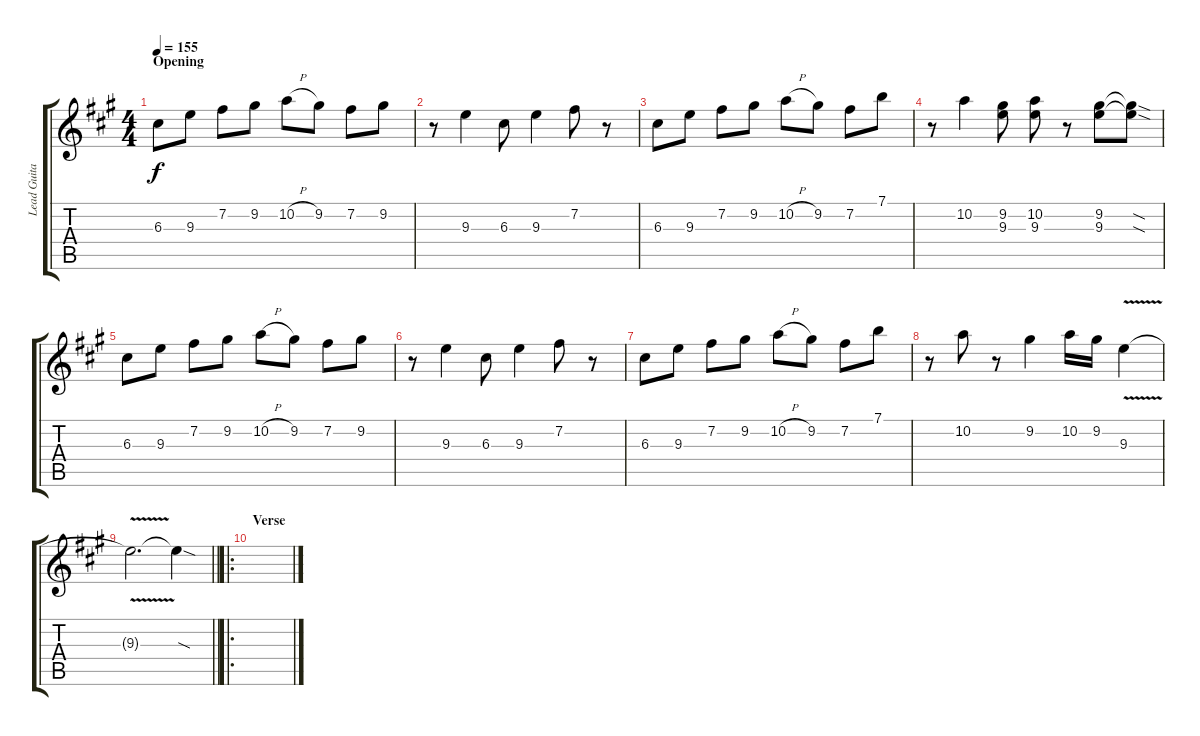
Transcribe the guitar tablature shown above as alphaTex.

\track ("Lead Guitar2" "Lead Guita") {instrument distortionguitar}
\staff {score tabs}
\tuning (E4 B3 G3 D3 A2 E2) {hide}
\ts (4 4)
\section ("" "Opening")
\tempo 155
\clef g2
\ks a
6.3.8{dy f instrument distortionguitar} 9.3.8 7.2.8 9.2.8 10.2{h}.8 9.2.8 7.2.8 9.2.8 |
r.8 9.3.4 6.3.8 9.3.4 7.2.8 r.8 |
6.3.8 9.3.8 7.2.8 9.2.8 10.2{h}.8 9.2.8 7.2.8 7.1.8 |
r.8 10.2.4 (9.2 9.3).8 (10.2 9.3).8 r.8 (9.2 9.3).8 (9.2{sod t} 9.3{sod t}).8 |
6.3.8 9.3.8 7.2.8 9.2.8 10.2{h}.8 9.2.8 7.2.8 9.2.8 |
r.8 9.3.4 6.3.8 9.3.4 7.2.8 r.8 |
6.3.8 9.3.8 7.2.8 9.2.8 10.2{h}.8 9.2.8 7.2.8 7.1.8 |
r.8 10.2.8 r.8 9.2.4 10.2.16 9.2.16 9.3{v}.4 |
\barLineRight lightlight
9.3{t}.2{d} 9.3{sod t}.4 |
\ro
\section ("" "Verse")
